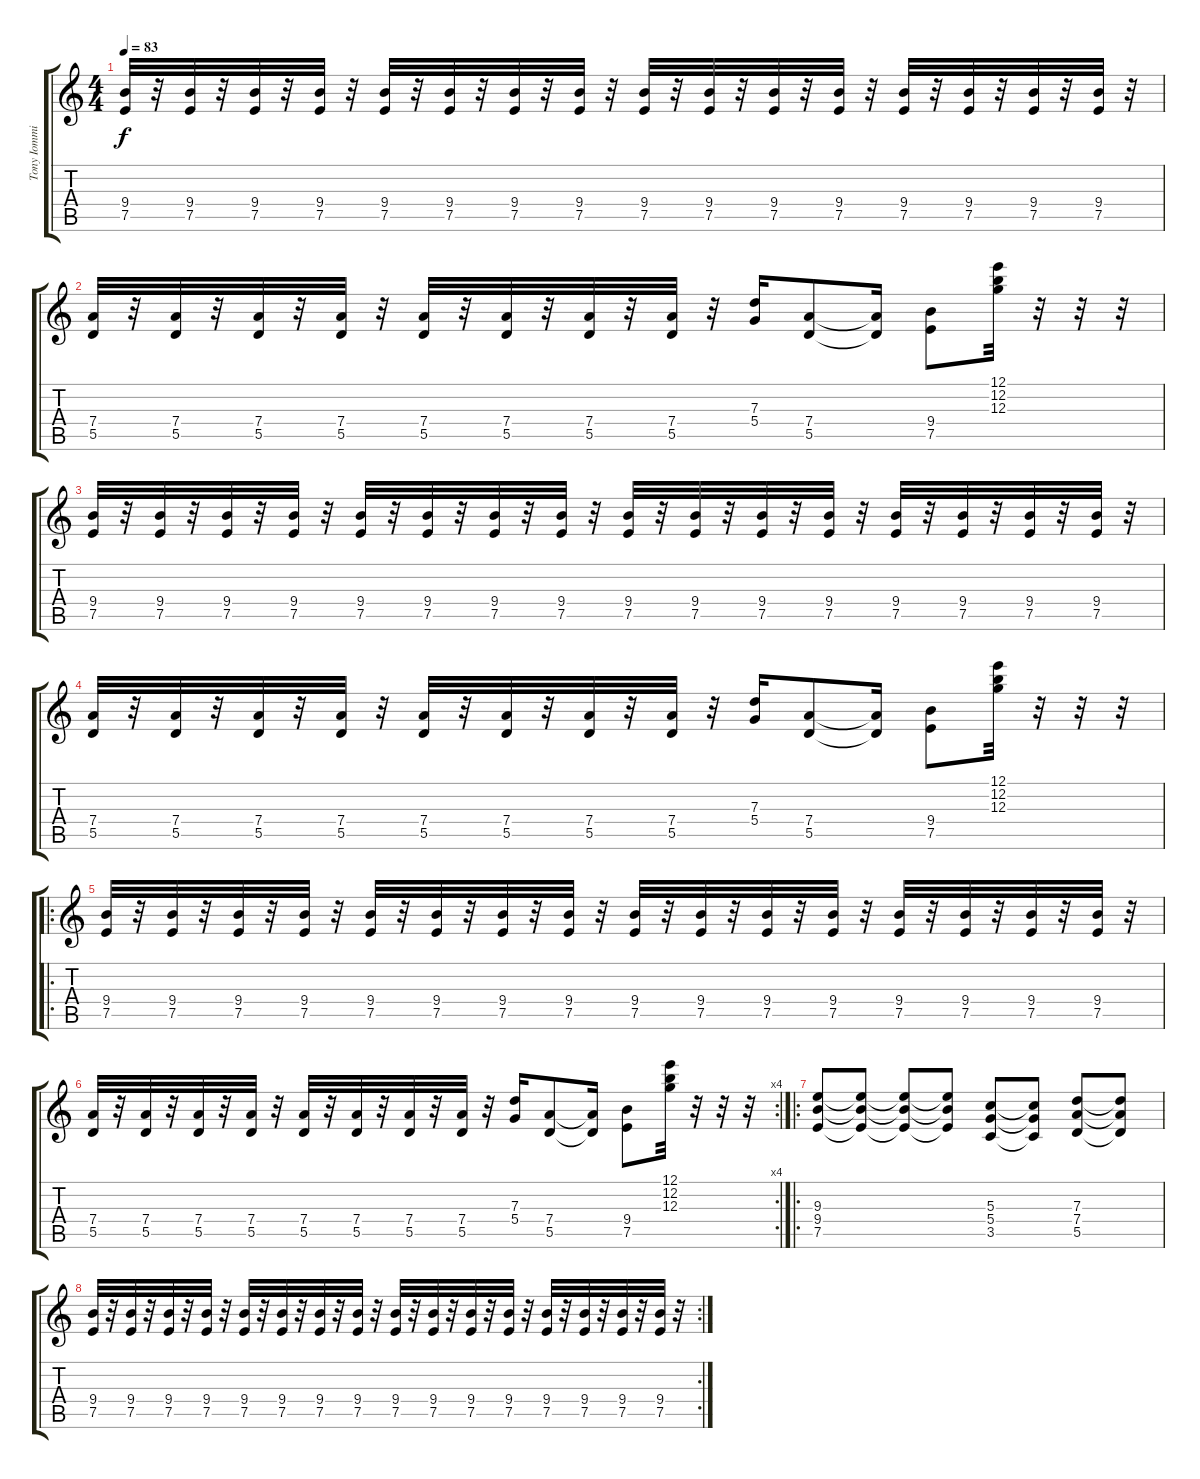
\track ("Tony Iommi (Base)" "Tony Iommi") {instrument overdrivenguitar}
\staff {score tabs}
\tuning (E4 B3 G3 D3 A2 E2) {hide}
\ts (4 4)
\tempo 83
\clef g2
\ks c
(9.4 7.5).32{dy f} r.32 (9.4 7.5).32 r.32 (9.4 7.5).32 r.32 (9.4 7.5).32 r.32 (9.4 7.5).32 r.32 (9.4 7.5).32 r.32 (9.4 7.5).32 r.32 (9.4 7.5).32 r.32 (9.4 7.5).32 r.32 (9.4 7.5).32 r.32 (9.4 7.5).32 r.32 (9.4 7.5).32 r.32 (9.4 7.5).32 r.32 (9.4 7.5).32 r.32 (9.4 7.5).32 r.32 (9.4 7.5).32 r.32 |
(7.4 5.5).32 r.32 (7.4 5.5).32 r.32 (7.4 5.5).32 r.32 (7.4 5.5).32 r.32 (7.4 5.5).32 r.32 (7.4 5.5).32 r.32 (7.4 5.5).32 r.32 (7.4 5.5).32 r.32 (7.3 5.4).16 (7.4 5.5).8 (7.4{t} 5.5{t}).16 (9.4 7.5).8 (12.1 12.2 12.3).32 r.32 r.32 r.32 |
(9.4 7.5).32 r.32 (9.4 7.5).32 r.32 (9.4 7.5).32 r.32 (9.4 7.5).32 r.32 (9.4 7.5).32 r.32 (9.4 7.5).32 r.32 (9.4 7.5).32 r.32 (9.4 7.5).32 r.32 (9.4 7.5).32 r.32 (9.4 7.5).32 r.32 (9.4 7.5).32 r.32 (9.4 7.5).32 r.32 (9.4 7.5).32 r.32 (9.4 7.5).32 r.32 (9.4 7.5).32 r.32 (9.4 7.5).32 r.32 |
(7.4 5.5).32 r.32 (7.4 5.5).32 r.32 (7.4 5.5).32 r.32 (7.4 5.5).32 r.32 (7.4 5.5).32 r.32 (7.4 5.5).32 r.32 (7.4 5.5).32 r.32 (7.4 5.5).32 r.32 (7.3 5.4).16 (7.4 5.5).8 (7.4{t} 5.5{t}).16 (9.4 7.5).8 (12.1 12.2 12.3).32 r.32 r.32 r.32 |
\ro
(9.4 7.5).32 r.32 (9.4 7.5).32 r.32 (9.4 7.5).32 r.32 (9.4 7.5).32 r.32 (9.4 7.5).32 r.32 (9.4 7.5).32 r.32 (9.4 7.5).32 r.32 (9.4 7.5).32 r.32 (9.4 7.5).32 r.32 (9.4 7.5).32 r.32 (9.4 7.5).32 r.32 (9.4 7.5).32 r.32 (9.4 7.5).32 r.32 (9.4 7.5).32 r.32 (9.4 7.5).32 r.32 (9.4 7.5).32 r.32 |
\rc 4
(7.4 5.5).32 r.32 (7.4 5.5).32 r.32 (7.4 5.5).32 r.32 (7.4 5.5).32 r.32 (7.4 5.5).32 r.32 (7.4 5.5).32 r.32 (7.4 5.5).32 r.32 (7.4 5.5).32 r.32 (7.3 5.4).16 (7.4 5.5).8 (7.4{t} 5.5{t}).16 (9.4 7.5).8 (12.1 12.2 12.3).32 r.32 r.32 r.32 |
\ro
(9.3 9.4 7.5).8 (9.3{t} 9.4{t} 7.5{t}).8 (9.3{t} 9.4{t} 7.5{t}).8 (9.3{t} 9.4{t} 7.5{t}).8 (5.3 5.4 3.5).8 (5.3{t} 5.4{t} 3.5{t}).8 (7.3 7.4 5.5).8 (7.3{t} 7.4{t} 5.5{t}).8 |
\rc 2
(9.4 7.5).32 r.32 (9.4 7.5).32 r.32 (9.4 7.5).32 r.32 (9.4 7.5).32 r.32 (9.4 7.5).32 r.32 (9.4 7.5).32 r.32 (9.4 7.5).32 r.32 (9.4 7.5).32 r.32 (9.4 7.5).32 r.32 (9.4 7.5).32 r.32 (9.4 7.5).32 r.32 (9.4 7.5).32 r.32 (9.4 7.5).32 r.32 (9.4 7.5).32 r.32 (9.4 7.5).32 r.32 (9.4 7.5).32 r.32
